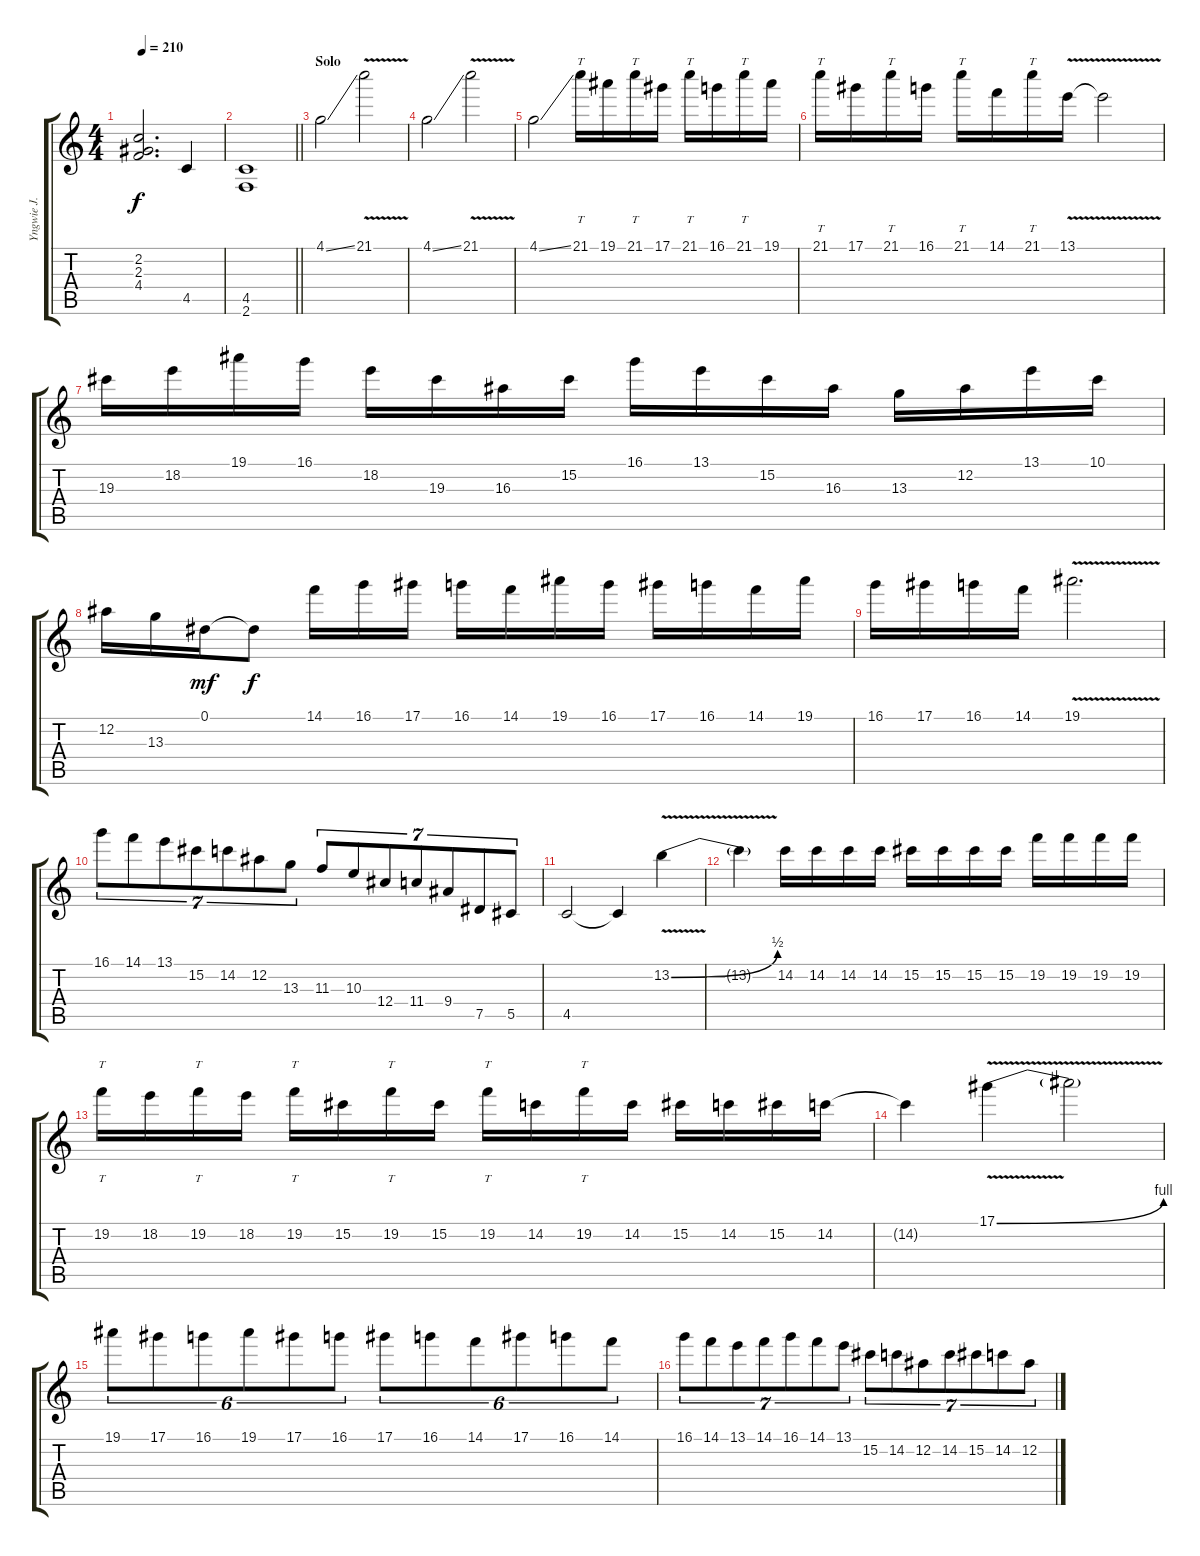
\track ("Yngwie J. Malmsteen " "Yngwie J. ") {instrument overdrivenguitar}
\staff {score tabs}
\tuning (Eb4 Bb3 Gb3 Db3 Ab2 Eb2) {hide}
\ts (4 4)
\tempo 210
\clef g2
\ks c
(2.2 2.3 4.4).2{d dy f} 4.5.4 |
\barLineRight lightlight
(4.5 2.6).1 |
\section ("" "Solo")
4.1{ss}.2 21.1{v}.2 |
4.1{ss}.2 21.1{v}.2 |
4.1{ss}.2 21.1.16{tt} 19.1.16 21.1.16{tt} 17.1.16 21.1.16{tt} 16.1.16 21.1.16{tt} 19.1.16 |
21.1.16{tt} 17.1.16 21.1.16{tt} 16.1.16 21.1.16{tt} 14.1.16 21.1.16{tt} 13.1{v}.16 13.1{t}.2 |
19.3.16 18.2.16 19.1.16 16.1.16 18.2.16 19.3.16 16.3.16 15.2.16 16.1.16 13.1.16 15.2.16 16.3.16 13.3.16 12.2.16 13.1.16 10.1.16 |
12.2.16 13.3.16 0.1.16{dy mf} 0.1{t}.8{dy f} 14.1.16 16.1.16 17.1.16 16.1.16 14.1.16 19.1.16 16.1.16 17.1.16 16.1.16 14.1.16 19.1.16 |
16.1.16 17.1.16 16.1.16 14.1.16 19.1{v}.2{d} |
16.1.8{tu (7 4)} 14.1.8{tu (7 4)} 13.1.8{tu (7 4)} 15.2.8{tu (7 4)} 14.2.8{tu (7 4)} 12.2.8{tu (7 4)} 13.3.8{tu (7 4)} 11.3.8{tu (7 4)} 10.3.8{tu (7 4)} 12.4.8{tu (7 4)} 11.4.8{tu (7 4)} 9.4.8{tu (7 4)} 7.5.8{tu (7 4)} 5.5.8{tu (7 4)} |
4.5.2 4.5{t}.4 13.2{be (bend 0 0 60 2) v}.4 |
13.2{t}.4 14.2.16 14.2.16 14.2.16 14.2.16 15.2.16 15.2.16 15.2.16 15.2.16 19.2.16 19.2.16 19.2.16 19.2.16 |
19.2.16{tt} 18.2.16 19.2.16{tt} 18.2.16 19.2.16{tt} 15.2.16 19.2.16{tt} 15.2.16 19.2.16{tt} 14.2.16 19.2.16{tt} 14.2.16 15.2.16 14.2.16 15.2.16 14.2.16 |
14.2{t}.4 17.1{be (bend 0 0 60 4) v}.4 17.1{t}.2 |
19.1.8{tu (6 4)} 17.1.8{tu (6 4)} 16.1.8{tu (6 4)} 19.1.8{tu (6 4)} 17.1.8{tu (6 4)} 16.1.8{tu (6 4)} 17.1.8{tu (6 4)} 16.1.8{tu (6 4)} 14.1.8{tu (6 4)} 17.1.8{tu (6 4)} 16.1.8{tu (6 4)} 14.1.8{tu (6 4)} |
16.1.8{tu (7 4)} 14.1.8{tu (7 4)} 13.1.8{tu (7 4)} 14.1.8{tu (7 4)} 16.1.8{tu (7 4)} 14.1.8{tu (7 4)} 13.1.8{tu (7 4)} 15.2.8{tu (7 4)} 14.2.8{tu (7 4)} 12.2.8{tu (7 4)} 14.2.8{tu (7 4)} 15.2.8{tu (7 4)} 14.2.8{tu (7 4)} 12.2.8{tu (7 4)}
